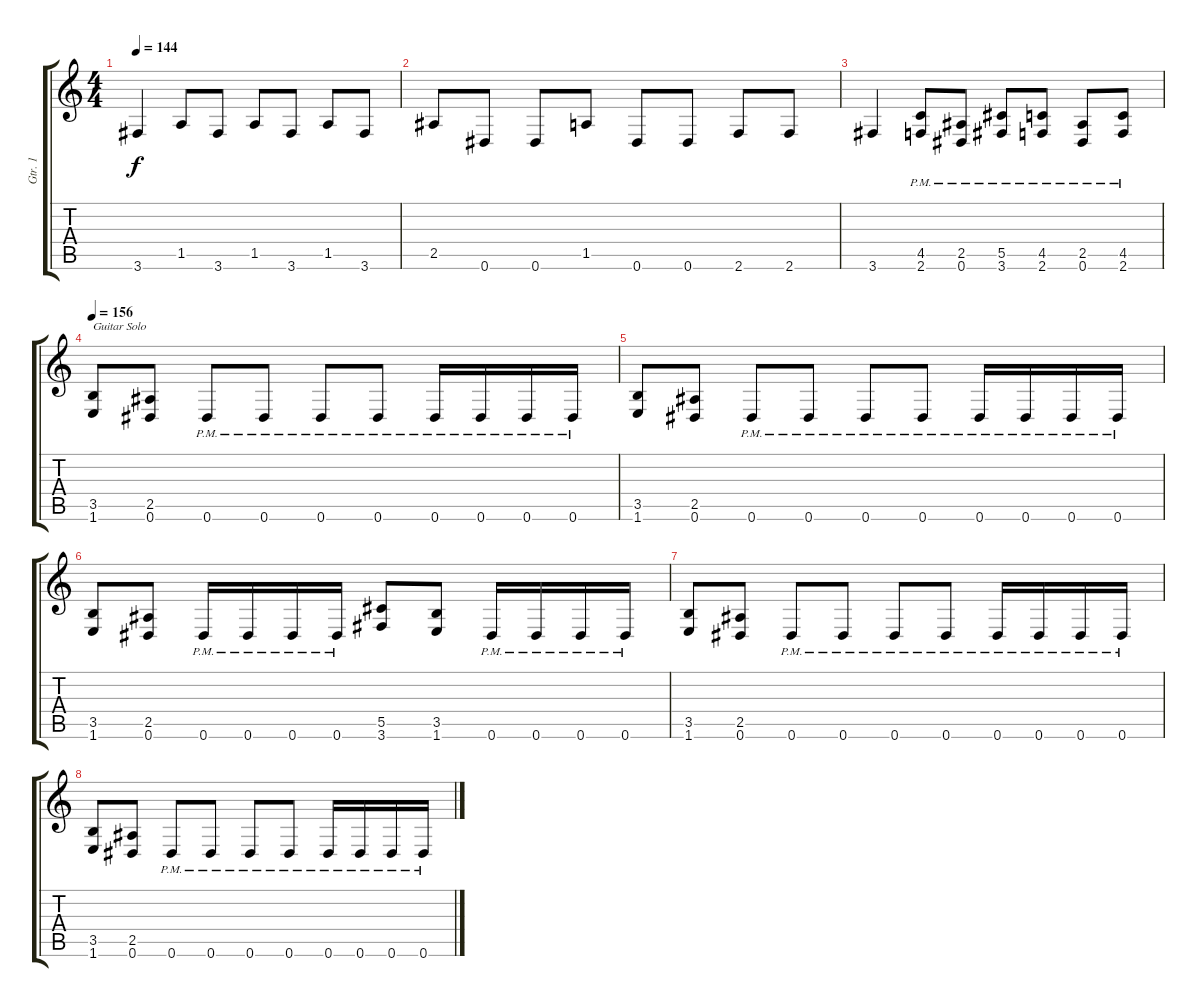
\track ("Gtr. 1" "Gtr. 1") {instrument distortionguitar}
\staff {score tabs}
\tuning (Eb4 Bb3 Gb3 Db3 Ab2 Eb2) {hide}
\ts (4 4)
\tempo 144
\clef g2
\ks c
3.6.4{dy f} 1.5.8 3.6.8 1.5.8 3.6.8 1.5.8 3.6.8 |
2.5.8 0.6.8 0.6.8 1.5.8 0.6.8 0.6.8 2.6.8 2.6.8 |
3.6.4 (4.5{pm} 2.6{pm}).8 (2.5{pm} 0.6{pm}).8 (5.5{pm} 3.6{pm}).8 (4.5{pm} 2.6{pm}).8 (2.5{pm} 0.6{pm}).8 (4.5{pm} 2.6{pm}).8 |
\tempo 156
(3.5 1.6).8{txt "Guitar Solo"} (2.5 0.6).8 0.6{pm}.8 0.6{pm}.8 0.6{pm}.8 0.6{pm}.8 0.6{pm}.16 0.6{pm}.16 0.6{pm}.16 0.6{pm}.16 |
(3.5 1.6).8 (2.5 0.6).8 0.6{pm}.8 0.6{pm}.8 0.6{pm}.8 0.6{pm}.8 0.6{pm}.16 0.6{pm}.16 0.6{pm}.16 0.6{pm}.16 |
(3.5 1.6).8 (2.5 0.6).8 0.6{pm}.16 0.6{pm}.16 0.6{pm}.16 0.6{pm}.16 (5.5 3.6).8 (3.5 1.6).8 0.6{pm}.16 0.6{pm}.16 0.6{pm}.16 0.6{pm}.16 |
(3.5 1.6).8 (2.5 0.6).8 0.6{pm}.8 0.6{pm}.8 0.6{pm}.8 0.6{pm}.8 0.6{pm}.16 0.6{pm}.16 0.6{pm}.16 0.6{pm}.16 |
(3.5 1.6).8 (2.5 0.6).8 0.6{pm}.8 0.6{pm}.8 0.6{pm}.8 0.6{pm}.8 0.6{pm}.16 0.6{pm}.16 0.6{pm}.16 0.6{pm}.16
